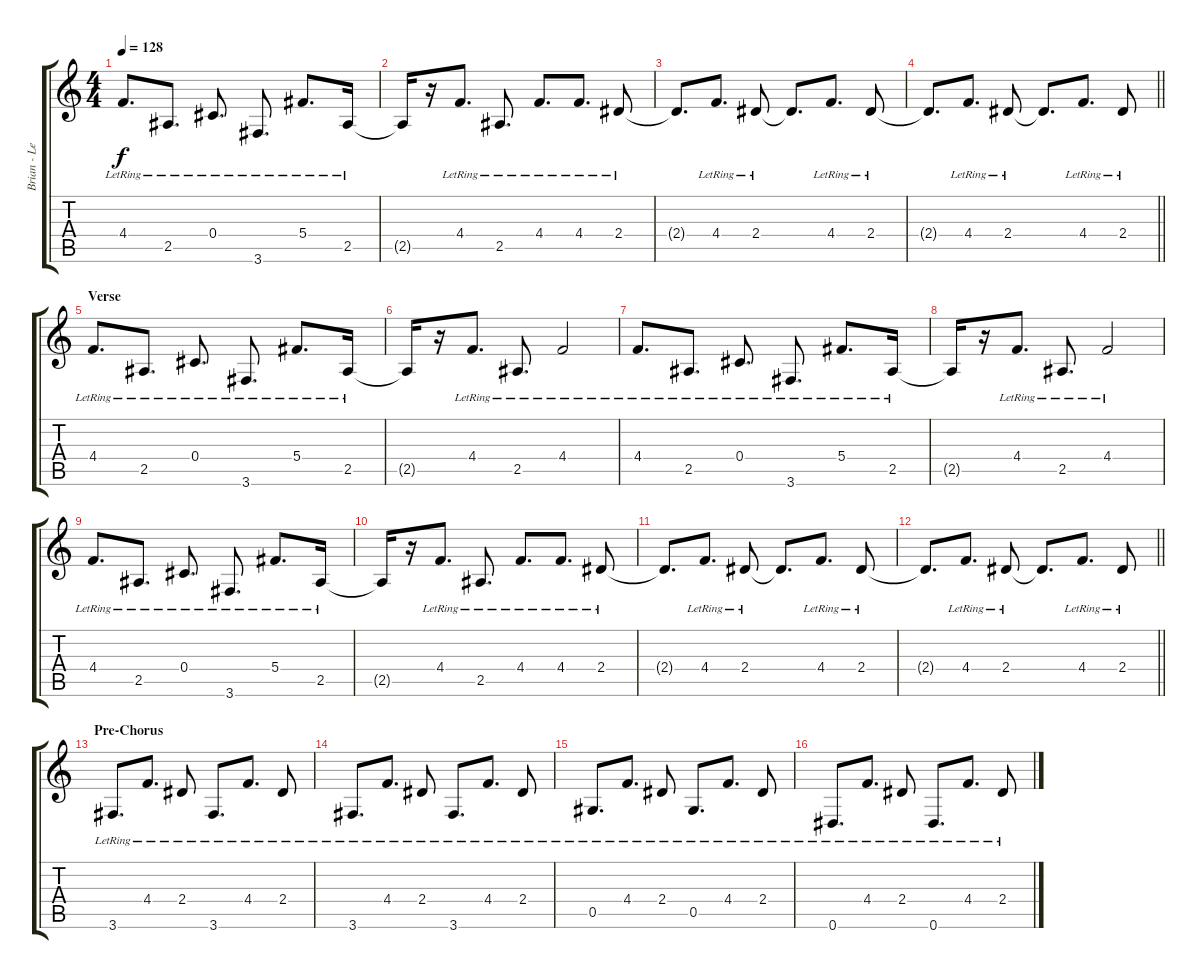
\track ("Brian - Lead Guitar" "Brian - Le") {instrument electricguitarclean}
\staff {score tabs}
\tuning (Eb4 Bb3 Gb3 Db3 Ab2 Eb2) {hide}
\ts (4 4)
\tempo 128
\clef g2
\ks c
4.4{lr}.8{d dy f} 2.5{lr}.8{d} 0.4{lr}.8{d} 3.6{lr}.8{d} 5.4{lr}.8{d} 2.5{lr}.16 |
2.5{t}.16 r.16 4.4{lr}.8{d} 2.5{lr}.8{d} 4.4{lr}.8{d} 4.4{lr}.8{d} 2.4{lr}.8 |
2.4{t}.8{d} 4.4{lr}.8{d} 2.4{lr}.8 2.4{t}.8{d} 4.4{lr}.8{d} 2.4{lr}.8 |
\barLineRight lightlight
2.4{t}.8{d} 4.4{lr}.8{d} 2.4{lr}.8 2.4{t}.8{d} 4.4{lr}.8{d} 2.4{lr}.8 |
\section ("" "Verse")
4.4{lr}.8{d} 2.5{lr}.8{d} 0.4{lr}.8{d} 3.6{lr}.8{d} 5.4{lr}.8{d} 2.5{lr}.16 |
2.5{t}.16 r.16 4.4{lr}.8{d} 2.5{lr}.8{d} 4.4{lr}.2 |
4.4{lr}.8{d} 2.5{lr}.8{d} 0.4{lr}.8{d} 3.6{lr}.8{d} 5.4{lr}.8{d} 2.5{lr}.16 |
2.5{t}.16 r.16 4.4{lr}.8{d} 2.5{lr}.8{d} 4.4{lr}.2 |
4.4{lr}.8{d} 2.5{lr}.8{d} 0.4{lr}.8{d} 3.6{lr}.8{d} 5.4{lr}.8{d} 2.5{lr}.16 |
2.5{t}.16 r.16 4.4{lr}.8{d} 2.5{lr}.8{d} 4.4{lr}.8{d} 4.4{lr}.8{d} 2.4{lr}.8 |
2.4{t}.8{d} 4.4{lr}.8{d} 2.4{lr}.8 2.4{t}.8{d} 4.4{lr}.8{d} 2.4{lr}.8 |
\barLineRight lightlight
2.4{t}.8{d} 4.4{lr}.8{d} 2.4{lr}.8 2.4{t}.8{d} 4.4{lr}.8{d} 2.4{lr}.8 |
\section ("" "Pre-Chorus")
3.6{lr}.8{d} 4.4{lr}.8{d} 2.4{lr}.8 3.6{lr}.8{d} 4.4{lr}.8{d} 2.4{lr}.8 |
3.6{lr}.8{d} 4.4{lr}.8{d} 2.4{lr}.8 3.6{lr}.8{d} 4.4{lr}.8{d} 2.4{lr}.8 |
0.5{lr}.8{d} 4.4{lr}.8{d} 2.4{lr}.8 0.5{lr}.8{d} 4.4{lr}.8{d} 2.4{lr}.8 |
0.6{lr}.8{d} 4.4{lr}.8{d} 2.4{lr}.8 0.6{lr}.8{d} 4.4{lr}.8{d} 2.4{lr}.8
